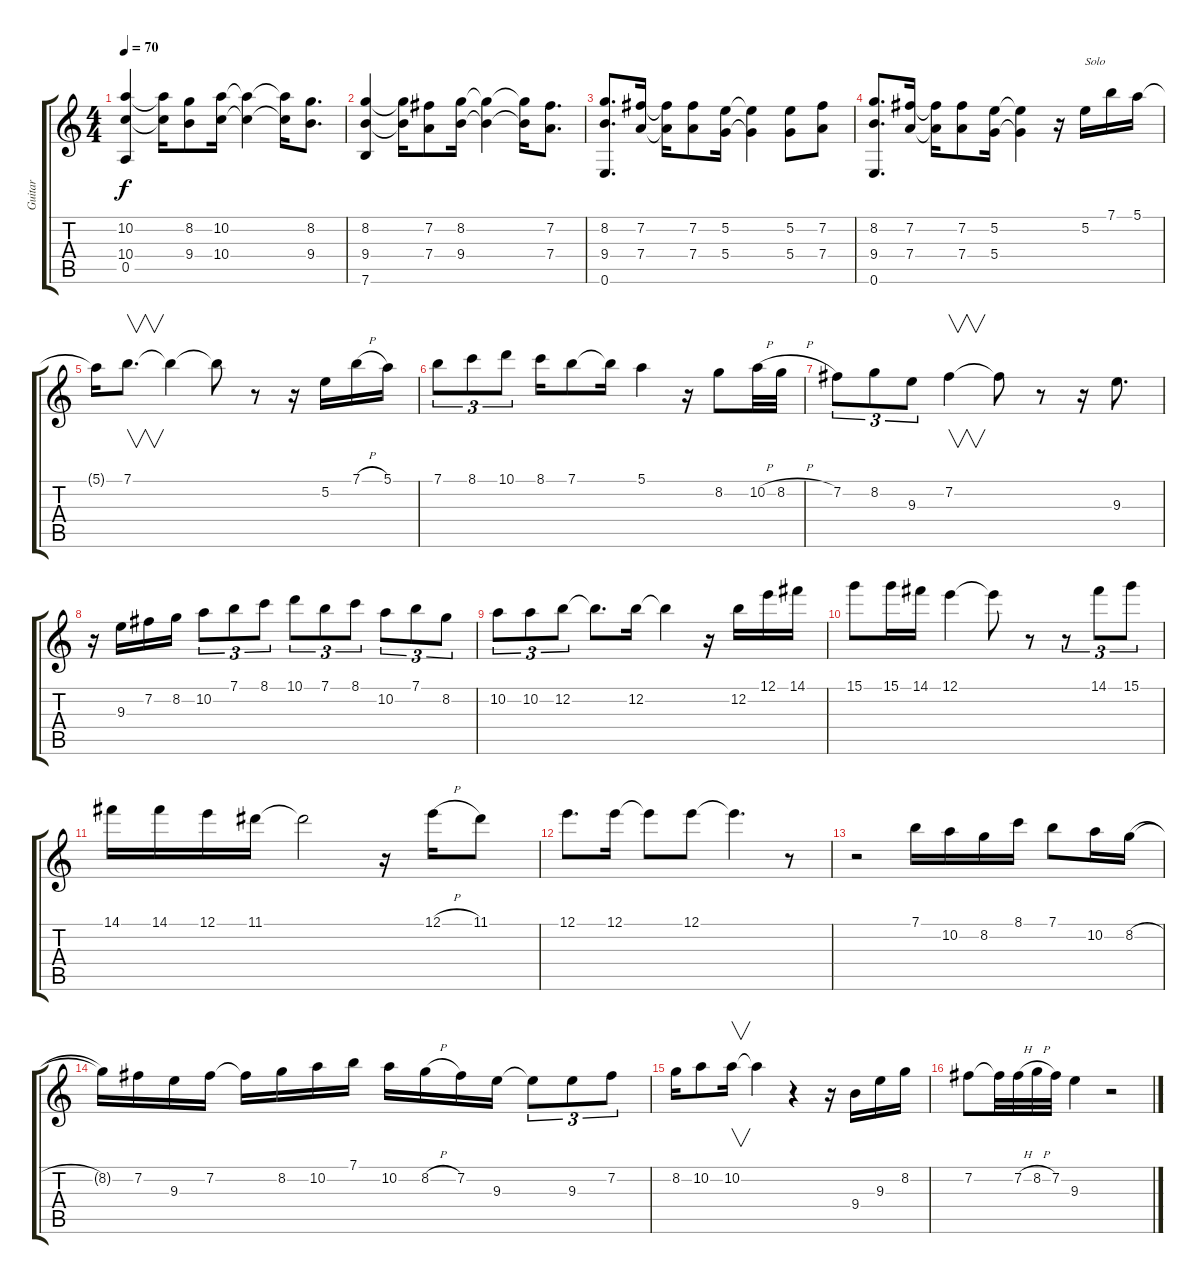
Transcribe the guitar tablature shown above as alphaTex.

\track ("Guitar" "Guitar") {instrument acousticguitarnylon}
\staff {score tabs}
\tuning (E4 B3 G3 D3 A2 E2) {hide}
\ts (4 4)
\tempo 70
\clef g2
\ks c
(10.2 10.4 0.5).4{dy f} (10.2{t} 10.4{t}).16 (8.2 9.4).8 (10.2 10.4).16 (10.2{t} 10.4{t}).4 (10.2{t} 10.4{t}).16 (8.2 9.4).8{d} |
(8.2 9.4 7.6).4 (8.2{t} 9.4{t}).16 (7.2 7.4).8 (8.2 9.4).16 (8.2{t} 9.4{t}).4 (8.2{t} 9.4{t}).16 (7.2 7.4).8{d} |
(8.2 9.4 0.6).8{d} (7.2 7.4).16 (7.2{t} 7.4{t}).16 (7.2 7.4).8 (5.2 5.4).16 (5.2{t} 5.4{t}).4 (5.2 5.4).8 (7.2 7.4).8 |
(8.2 9.4 0.6).8{d} (7.2 7.4).16 (7.2{t} 7.4{t}).16 (7.2 7.4).8 (5.2 5.4).16 (5.2{t} 5.4{t}).4 r.16 5.2.16{txt "Solo"} 7.1.16 5.1.16 |
5.1{t}.16 7.1.8{v d} 7.1{t}.4 7.1{t}.8 r.8 r.16 5.2.16 7.1{h}.16 5.1.16 |
7.1.8{tu (3 2)} 8.1.8{tu (3 2)} 10.1.8{tu (3 2)} 8.1.16 7.1.8 7.1{t}.16 5.1.4 r.16 8.2.8 10.2{h}.32 8.2{h}.32 |
7.2.8{tu (3 2)} 8.2.8{tu (3 2)} 9.3.8{tu (3 2)} 7.2.4{v} 7.2{t}.8 r.8 r.16 9.3.8{d} |
r.16 9.3.16 7.2.16 8.2.16 10.2.8{tu (3 2)} 7.1.8{tu (3 2)} 8.1.8{tu (3 2)} 10.1.8{tu (3 2)} 7.1.8{tu (3 2)} 8.1.8{tu (3 2)} 10.2.8{tu (3 2)} 7.1.8{tu (3 2)} 8.2.8{tu (3 2)} |
10.2.8{tu (3 2)} 10.2.8{tu (3 2)} 12.2.8{tu (3 2)} 12.2{t}.8{d} 12.2.16 12.2{t}.4 r.16 12.2.16 12.1.16 14.1.16 |
15.1.8 15.1.16 14.1.16 12.1.4 12.1{t}.8 r.8 r.8{tu (3 2)} 14.1.8{tu (3 2)} 15.1.8{tu (3 2)} |
14.1.16 14.1.16 12.1.16 11.1.16 11.1{t}.2 r.16 12.1{h}.16 11.1.8 |
12.1.8{d} 12.1.16 12.1{t}.8 12.1.8 12.1{t}.4{d} r.8 |
r.2 7.1.16 10.2.16 8.2.16 8.1.16 7.1.8 10.2.16 8.2{h}.16 |
8.2{t}.16 7.2.16 9.3.16 7.2.16 7.2{t}.16 8.2.16 10.2.16 7.1.16 10.2.16 8.2{h}.16 7.2.16 9.3.16 9.3{t}.8{tu (3 2)} 9.3.8{tu (3 2)} 7.2.8{tu (3 2)} |
8.2.16 10.2.8 10.2.16{v} 10.2{t}.4 r.4 r.16 9.4.16 9.3.16 8.2.16 |
7.2.8 7.2{t}.32 7.2{h}.32 8.2{h}.32 7.2.32 9.3.4 r.2
